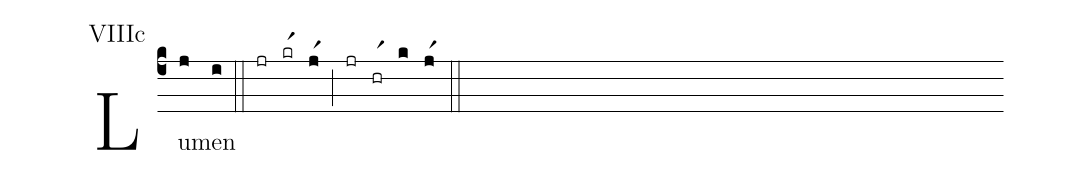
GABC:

annotation: VIIIc;
%%
(c4) Lu(j)men(i) (::) (jr)(krr1)(jr1)(;)(jr)(hrr1)(k)(jr1)(::)
